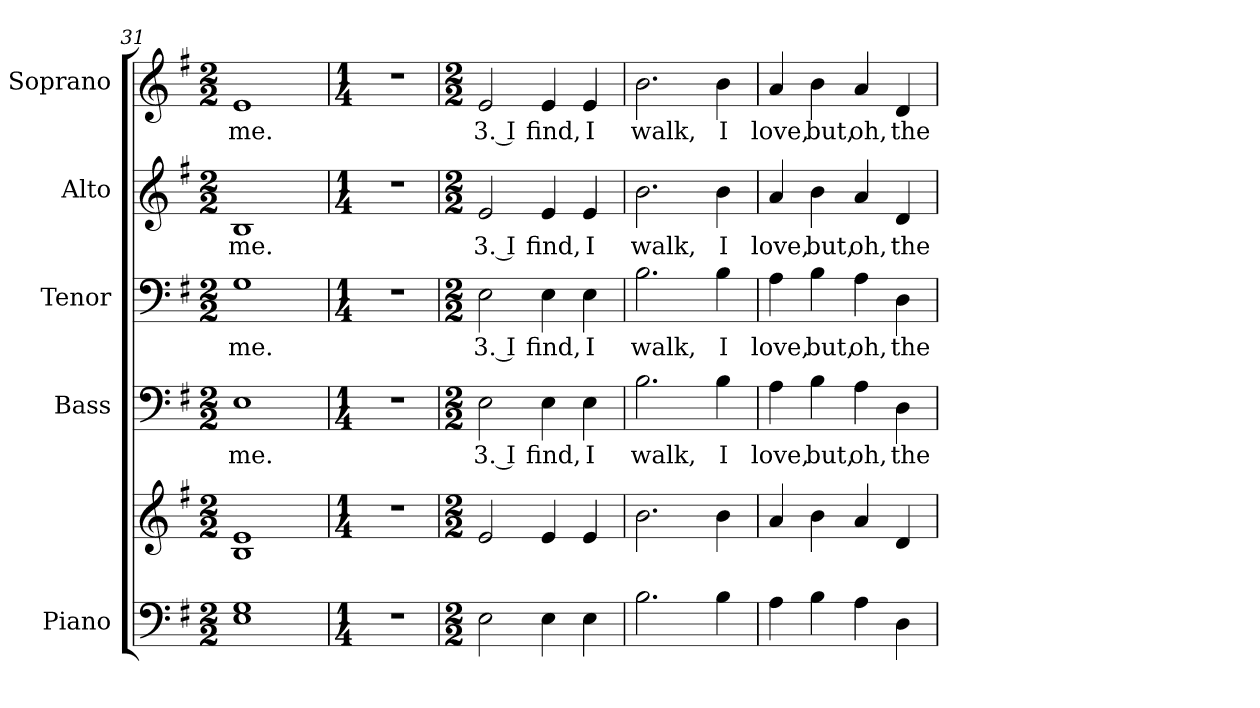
**kern	**kern	**kern	**text	**kern	**text	**kern	**text	**kern	**text
*part5	*part5	*part4	*part4	*part3	*part3	*part2	*part2	*part1	*part1
*staff6	*staff5	*staff4	*staff4	*staff3	*staff3	*staff2	*staff2	*staff1	*staff1
*I"Piano	*	*I"Bass	*	*I"Tenor	*	*I"Alto	*	*I"Soprano	*
*I'Pno.	*	*I'B.	*	*I'T.	*	*I'A.	*	*I'S.	*
!!LO:PB:g=z
*clefF4	*clefG2	*clefF4	*	*clefF4	*	*clefG2	*	*clefG2	*
*k[f#]	*k[f#]	*k[f#]	*	*k[f#]	*	*k[f#]	*	*k[f#]	*
*G:	*G:	*G:	*	*G:	*	*G:	*	*G:	*
*M2/2	*M2/2	*M2/2	*	*M2/2	*	*M2/2	*	*M2/2	*
=31	=31	=31	=31	=31	=31	=31	=31	=31	=31
!	!	!	!LO:LY:b:color=#000000	!	!	!	!	!	!
!	!	!	!	!	!LO:LY:b:color=#000000	!	!	!	!
!	!	!	!	!	!	!	!LO:LY:b:color=#000000	!	!
!	!	!	!	!	!	!	!	!	!LO:LY:b:color=#000000
1Ei 1Gi	1Bi 1ei	1Ei	me.	1Gi	me.	1Bi	me.	1ei	me.
=32	=32	=32	=32	=32	=32	=32	=32	=32	=32
*M1/4	*M1/4	*M1/4	*	*M1/4	*	*M1/4	*	*M1/4	*
!LO:N:vis=1	!LO:N:vis=1	!LO:N:vis=1	!	!LO:N:vis=1	!	!LO:N:vis=1	!	!LO:N:vis=1	!
4r	4r	4r	.	4r	.	4r	.	4r	.
=33	=33	=33	=33	=33	=33	=33	=33	=33	=33
*M2/2	*M2/2	*M2/2	*	*M2/2	*	*M2/2	*	*M2/2	*
!	!	!	!LO:LY:b:color=#000000	!	!	!	!	!	!
!	!	!	!	!	!LO:LY:b:color=#000000	!	!	!	!
!	!	!	!	!	!	!	!LO:LY:b:color=#000000	!	!
!	!	!	!	!	!	!	!	!	!LO:LY:b:color=#000000
2Ei\	2ei/	2Ei\	3. I	2Ei\	3. I	2ei/	3. I	2ei/	3. I
!	!	!	!LO:LY:b:color=#000000	!	!	!	!	!	!
!	!	!	!	!	!LO:LY:b:color=#000000	!	!	!	!
!	!	!	!	!	!	!	!LO:LY:b:color=#000000	!	!
!	!	!	!	!	!	!	!	!	!LO:LY:b:color=#000000
4Ei\	4ei/	4Ei\	find,	4Ei\	find,	4ei/	find,	4ei/	find,
!	!	!	!LO:LY:b:color=#000000	!	!	!	!	!	!
!	!	!	!	!	!LO:LY:b:color=#000000	!	!	!	!
!	!	!	!	!	!	!	!LO:LY:b:color=#000000	!	!
!	!	!	!	!	!	!	!	!	!LO:LY:b:color=#000000
4Ei\	4ei/	4Ei\	I	4Ei\	I	4ei/	I	4ei/	I
!!LO:PB:g=z
=34	=34	=34	=34	=34	=34	=34	=34	=34	=34
!	!	!	!LO:LY:b:color=#000000	!	!	!	!	!	!
!	!	!	!	!	!LO:LY:b:color=#000000	!	!	!	!
!	!	!	!	!	!	!	!LO:LY:b:color=#000000	!	!
!	!	!	!	!	!	!	!	!	!LO:LY:b:color=#000000
2.Bi\	2.bi\	2.Bi\	walk,	2.Bi\	walk,	2.bi\	walk,	2.bi\	walk,
!	!	!	!LO:LY:b:color=#000000	!	!	!	!	!	!
!	!	!	!	!	!LO:LY:b:color=#000000	!	!	!	!
!	!	!	!	!	!	!	!LO:LY:b:color=#000000	!	!
!	!	!	!	!	!	!	!	!	!LO:LY:b:color=#000000
4Bi\	4bi\	4Bi\	I	4Bi\	I	4bi\	I	4bi\	I
=35	=35	=35	=35	=35	=35	=35	=35	=35	=35
!	!	!	!LO:LY:b:color=#000000	!	!	!	!	!	!
!	!	!	!	!	!LO:LY:b:color=#000000	!	!	!	!
!	!	!	!	!	!	!	!LO:LY:b:color=#000000	!	!
!	!	!	!	!	!	!	!	!	!LO:LY:b:color=#000000
4Ai\	4ai/	4Ai\	love,	4Ai\	love,	4ai/	love,	4ai/	love,
!	!	!	!LO:LY:b:color=#000000	!	!	!	!	!	!
!	!	!	!	!	!LO:LY:b:color=#000000	!	!	!	!
!	!	!	!	!	!	!	!LO:LY:b:color=#000000	!	!
!	!	!	!	!	!	!	!	!	!LO:LY:b:color=#000000
4Bi\	4bi\	4Bi\	but,	4Bi\	but,	4bi\	but,	4bi\	but,
!	!	!	!LO:LY:b:color=#000000	!	!	!	!	!	!
!	!	!	!	!	!LO:LY:b:color=#000000	!	!	!	!
!	!	!	!	!	!	!	!LO:LY:b:color=#000000	!	!
!	!	!	!	!	!	!	!	!	!LO:LY:b:color=#000000
4Ai\	4ai/	4Ai\	oh,	4Ai\	oh,	4ai/	oh,	4ai/	oh,
!	!	!	!LO:LY:b:color=#000000	!	!	!	!	!	!
!	!	!	!	!	!LO:LY:b:color=#000000	!	!	!	!
!	!	!	!	!	!	!	!LO:LY:b:color=#000000	!	!
!	!	!	!	!	!	!	!	!	!LO:LY:b:color=#000000
4Di\	4di/	4Di\	the	4Di\	the	4di/	the	4di/	the
=	=	=	=	=	=	=	=	=	=
*-	*-	*-	*-	*-	*-	*-	*-	*-	*-
